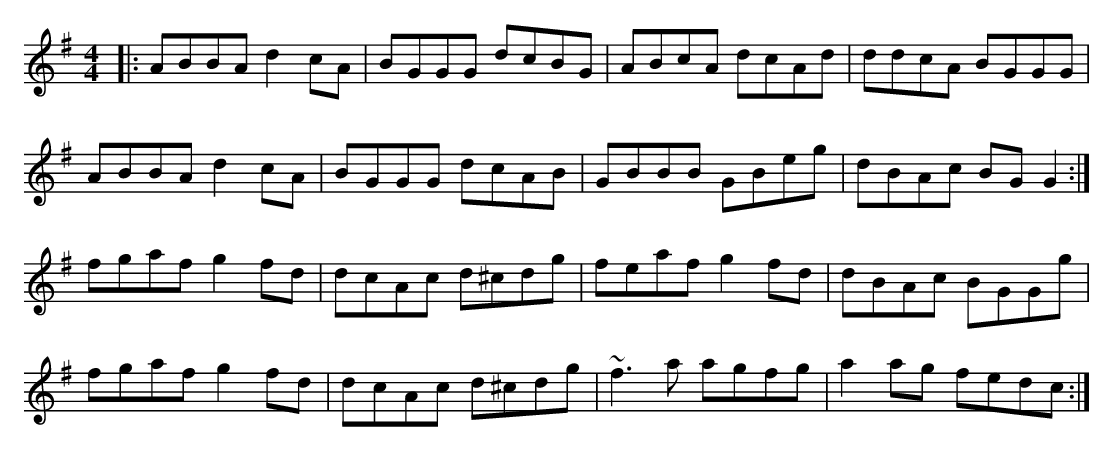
X:1
M:4/4
K:G
|:ABBA d2cA|BGGG dcBG|ABcA dcAd|ddcA BGGG|
ABBA d2cA|BGGG dcAB|GBBB GBeg|dBAc BGG2:|
fgaf g2fd|dcAc d^cdg|feaf g2fd|dBAc BGGg|
fgaf g2fd|dcAc d^cdg|~f3a agfg|a2ag fedc:|
